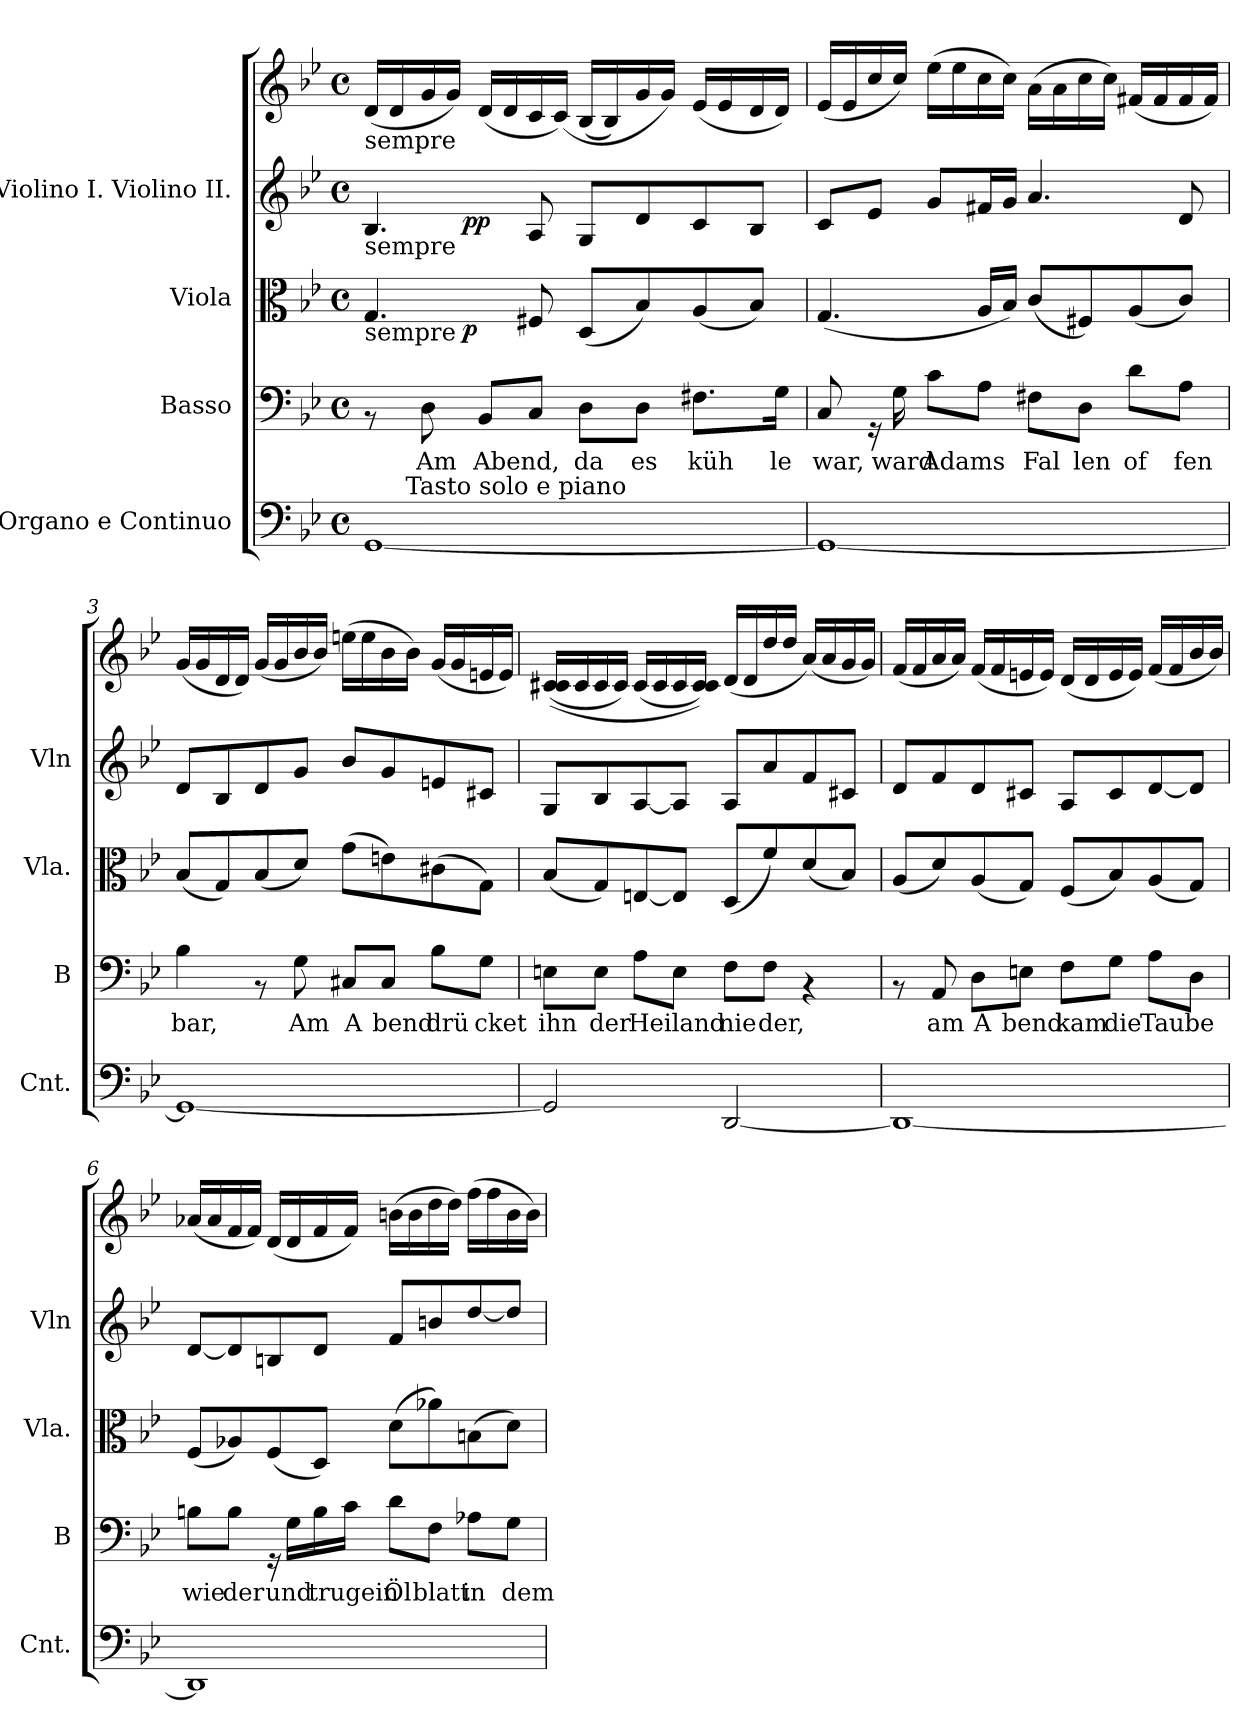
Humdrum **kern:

**kern	**kern	**text	**kern	**dynam	**kern	**kern	**dynam
*part4	*part3	*part3	*part2	*part2	*part1	*part1	*part1
*staff5	*staff4	*staff4	*staff3	*staff3	*staff2	*staff1	*staff1/2
*I"Organo e Continuo	*I"Basso	*	*I"Viola	*	*I"Violino I. Violino II.	*	*
*I'Cnt.	*I'B	*	*I'Vla.	*	*I'Vln	*	*
*clefF4	*clefF4	*	*clefC3	*	*clefG2	*clefG2	*
*k[b-e-]	*k[b-e-]	*	*k[b-e-]	*	*k[b-e-]	*k[b-e-]	*
*B-:	*B-:	*	*B-:	*	*B-:	*B-:	*
*M4/4	*M4/4	*	*M4/4	*	*M4/4	*M4/4	*
*met(c)	*met(c)	*	*met(c)	*	*met(c)	*met(c)	*
=1	=1	=1	=1	=1	=1	=1	=1
*	*	*	*^	*	*^	*^	*
!	!	!	!	!	!	!	!	!LO:TX:b:t=sempre	!	!
!	!	!	!	!	!	!LO:TX:b:t=sempre	!	!	!	!
!	!	!	!LO:TX:b:t=sempre	!	!	!	!	!	!	!
*^	*	*	*	*	*	*	*	*	*	*
[<1GG	16.ryy	8rAA	.	4.G/	8..ryy	.	4.B-/	8..ryy	(<16d/LL	8..ryy	.
.	.	.	.	.	.	.	.	.	16d/	.	.
!	!LO:TX:a:t=Tasto solo e piano	!	!	!	!	!	!	!	!	!	!
.	2ryy	.	.	.	.	.	.	.	.	.	.
!	!	!	!LO:LY:b	!	!	!	!	!	!	!	!
.	.	8D\	Am	.	.	.	.	.	16g/	.	.
.	.	.	.	.	.	.	.	.	16g/JJ)	.	.
!	!	!	!	!	!	!LO:DY:b	!	!	!	!	!LO:DY:b=2
!	!	!	!	!	!	!	!	!	!	!	!LO:DY:n=1:b
.	.	.	.	.	2ryy	p	.	2ryy	.	2ryy	p p
!	!	!	!LO:LY:b	!	!	!	!	!	!	!	!
.	.	8BB-/L	Abend,	.	.	.	.	.	(<16d/LL	.	.
.	.	.	.	.	.	.	.	.	16d/	.	.
.	.	8C/J	.	8F#X/	.	.	8A/	.	16c/	.	.
.	.	.	.	.	.	.	.	.	(<16c/JJ)	.	.
!	!	!	!LO:LY:b	!	!	!	!	!	!	!	!
.	.	8D\L	da	(<8D/L	.	.	8G/L	.	(<16B-/LL	.	.
.	.	.	.	.	.	.	.	.	16B-/)	.	.
.	4ryy	.	.	.	.	.	.	.	.	.	.
!	!	!	!LO:LY:b	!	!	!	!	!	!	!	!
.	.	8D\J	es	8B-/)	.	.	8d/	.	16g/	.	.
.	.	.	.	.	.	.	.	.	16g/JJ)	.	.
.	.	.	.	.	4ryy	.	.	4ryy	.	4ryy	.
!	!	!	!LO:LY:b	!	!	!	!	!	!	!	!
.	.	8.F#X\L	küh	(<8A/	.	.	8c/	.	(<16e-/LL	.	.
.	.	.	.	.	.	.	.	.	16e-/	.	.
.	8ryy	.	.	.	.	.	.	.	.	.	.
.	.	.	.	8B-/J)	.	.	8B-/J	.	16d/	.	.
!	!	!	!LO:LY:b	!	!	!	!	!	!	!	!
.	.	16G\Jk	le	.	.	.	.	.	16d/JJ)	.	.
.	32ryy	.	.	.	32ryy	.	.	32ryy	.	32ryy	.
=2	=2	=2	=2	=2	=2	=2	=2	=2	=2	=2	=2
!	!	!	!LO:LY:b	!	!	!	!	!	!	!	!
*	*	*	*	*v	*v	*	*	*	*	*	*
*	*	*	*	*	*	*v	*v	*	*	*
*v	*v	*	*	*	*	*	*v	*v	*
1GG_	8C/	war,	(<4.G/	.	8c/L	(<16e-/LL	.
.	.	.	.	.	.	16e-/	.
.	16rGG	.	.	.	8e-/J	16cc/	.
!	!	!LO:LY:b	!	!	!	!	!
.	16G\	ward	.	.	.	16cc/JJ)	.
!	!	!LO:LY:b	!	!	!	!	!
.	8c\L	Adams	.	.	8g/L	(>16ee-\LL	.
.	.	.	.	.	.	16ee-\	.
.	8A\J	.	16A/LL	.	16f#X/L	16cc\	.
.	.	.	16B-/JJ)	.	16g/JJ	16cc\JJ)	.
!	!	!LO:LY:b	!	!	!	!	!
.	8F#X\L	Fal	(<8c/L	.	4.a/	(>16a\LL	.
.	.	.	.	.	.	16a\	.
!	!	!LO:LY:b	!	!	!	!	!
.	8D\J	len	8F#X/)	.	.	16cc\	.
.	.	.	.	.	.	16cc\JJ)	.
!	!	!LO:LY:b	!	!	!	!	!
.	8d\L	of	(<8A/	.	.	(<16f#X/LL	.
.	.	.	.	.	.	16f#/	.
!	!	!LO:LY:b	!	!	!	!	!
.	8A\J	fen	8c/J)	.	8d/	16f#/	.
.	.	.	.	.	.	16f#/JJ)	.
=3	=3	=3	=3	=3	=3	=3	=3
!	!	!LO:LY:b	!	!	!	!	!
1GG_	4B-\	bar,	(<8B-/L	.	8d/L	(<16g/LL	.
.	.	.	.	.	.	16g/	.
.	.	.	8G/)	.	8B-/	16d/	.
.	.	.	.	.	.	16d/JJ)	.
.	8rAA	.	(<8B-/	.	8d/	(<16g/LL	.
.	.	.	.	.	.	16g/	.
!	!	!LO:LY:b	!	!	!	!	!
.	8G\	Am	8d/J)	.	8g/J	16b-/	.
.	.	.	.	.	.	16b-/JJ)	.
!	!	!LO:LY:b	!	!	!	!	!
.	8C#X/L	A	(>8g\L	.	8b-/L	(>16een\LL	.
.	.	.	.	.	.	16ee\	.
!	!	!LO:LY:b	!	!	!	!	!
.	8C#/J	bend	8en\)	.	8g/	16b-\	.
.	.	.	.	.	.	16b-\JJ)	.
!	!	!LO:LY:b	!	!	!	!	!
.	8B-\L	drü	(>8c#X\	.	8en/	(<16g/LL	.
.	.	.	.	.	.	16g/	.
!	!	!LO:LY:b	!	!	!	!	!
.	8G\J	cket	8G\J)	.	8c#X/J	16en/	.
.	.	.	.	.	.	16e/JJ)	.
!!LO:LB:g=z
=4	=4	=4	=4	=4	=4	=4	=4
!	!	!LO:LY:b	!	!	!	!	!
2GG/]	8En\L	ihn	(<8B-/L	.	8G/L	(<(<16c#X/ 16c#X/LL	.
.	.	.	.	.	.	16c#/	.
!	!	!LO:LY:b	!	!	!	!	!
.	8E\J	der	8G/)	.	8B-/	16c#/	.
.	.	.	.	.	.	16c#/JJ)	.
!	!	!LO:LY:b	!	!	!	!	!
.	8A\L	Heiland	[<8En/	.	[<8A/	(<16c#/LL	.
.	.	.	.	.	.	16c#/	.
.	8E\J	.	8E/J]	.	8A/J]	16c#/	.
.	.	.	.	.	.	16c#/ 16c#/JJ))	.
!	!	!LO:LY:b	!	!	!	!	!
[<2DD/	8F\L	nie	(<8D/L	.	8A/L	(<16d/LL	.
.	.	.	.	.	.	16d/	.
!	!	!LO:LY:b	!	!	!	!	!
.	8F\J	der,	8f/)	.	8a/	16dd/	.
.	.	.	.	.	.	16dd/JJ	.
.	4rAA	.	(<8d/	.	8f/	(<16a/LL)	.
.	.	.	.	.	.	16a/	.
.	.	.	8B-/J)	.	8c#X/J	16g/	.
.	.	.	.	.	.	16g/JJ)	.
=5	=5	=5	=5	=5	=5	=5	=5
1DD_	8rAA	.	(<8A/L	.	8d/L	(<16f/LL	.
.	.	.	.	.	.	16f/	.
!	!	!LO:LY:b	!	!	!	!	!
.	8AA/	am	8d/)	.	8f/	16a/	.
.	.	.	.	.	.	16a/JJ)	.
!	!	!LO:LY:b	!	!	!	!	!
.	8D\L	A	(<8A/	.	8d/	(<16f/LL	.
.	.	.	.	.	.	16f/	.
!	!	!LO:LY:b	!	!	!	!	!
.	8En\J	bend	8G/J)	.	8c#X/J	16en/	.
.	.	.	.	.	.	16e/JJ)	.
!	!	!LO:LY:b	!	!	!	!	!
.	8F\L	kam	(<8F/L	.	8A/L	(<16d/LL	.
.	.	.	.	.	.	16d/	.
!	!	!LO:LY:b	!	!	!	!	!
.	8G\J	die	8B-/)	.	8c#/	16e/	.
.	.	.	.	.	.	16e/JJ)	.
!	!	!LO:LY:b	!	!	!	!	!
.	8A\L	Tau	(<8A/	.	[<8d/	(<16f/LL	.
.	.	.	.	.	.	16f/	.
!	!	!LO:LY:b	!	!	!	!	!
.	8D\J	be	8G/J)	.	8d/J]	16b-/	.
.	.	.	.	.	.	16b-/JJ)	.
=6	=6	=6	=6	=6	=6	=6	=6
!	!	!LO:LY:b	!	!	!	!	!
1DD]	8Bn\L	wie	(<8F/L	.	[<8d/L	(<16a-X/LL	.
.	.	.	.	.	.	16a-/	.
!	!	!LO:LY:b	!	!	!	!	!
.	8B\J	der	8A-X/)	.	8d/]	16f/	.
.	.	.	.	.	.	16f/JJ)	.
.	16rGG	.	(<8F/	.	8Bn/	(<16d/LL	.
!	!	!LO:LY:b	!	!	!	!	!
.	16G\LL	und	.	.	.	16d/	.
!	!	!LO:LY:b	!	!	!	!	!
.	16B\	trugein	8D/J)	.	8d/J	16f/	.
.	16c\JJ	.	.	.	.	16f/JJ)	.
!	!	!LO:LY:b	!	!	!	!	!
.	8d\L	Öl	(>8d\L	.	8f/L	(>16bn\LL	.
.	.	.	.	.	.	16b\	.
!	!	!LO:LY:b	!	!	!	!	!
.	8F\J	blatt	8a-X\)	.	8bn/	16dd\	.
.	.	.	.	.	.	16dd\JJ)	.
!	!	!LO:LY:b	!	!	!	!	!
.	8A-X\L	in	(>8Bn\	.	[<8dd/	(>16ff\LL	.
.	.	.	.	.	.	16ff\	.
!	!	!LO:LY:b	!	!	!	!	!
.	8G\J	dem	8d\J)	.	8dd/J]	16b\	.
.	.	.	.	.	.	16b\JJ)	.
=	=	=	=	=	=	=	=
*-	*-	*-	*-	*-	*-	*-	*-
